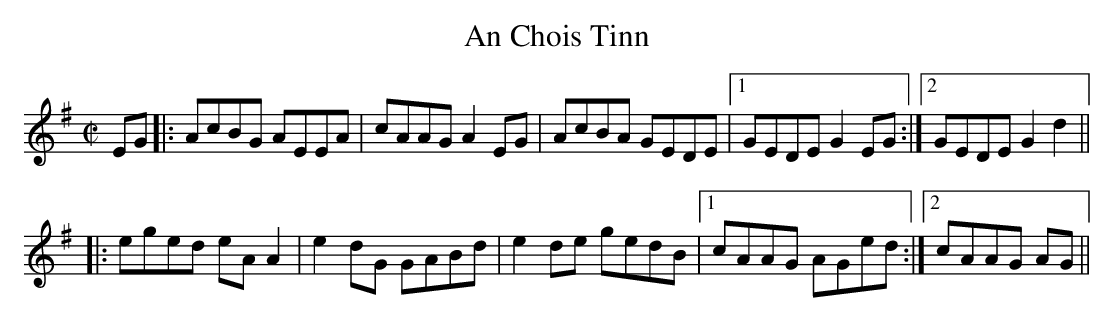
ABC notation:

X:1
T:Chois Tinn, An
M:C|
K:Ador
EG|:AcBG AEEA|cAAG A2EG|AcBA GEDE|1 GEDE G2EG:|2 GEDE G2d2||
|:eged eAA2|e2dG GABd|e2de gedB|1 cAAG AGed:|2 cAAG AG||
